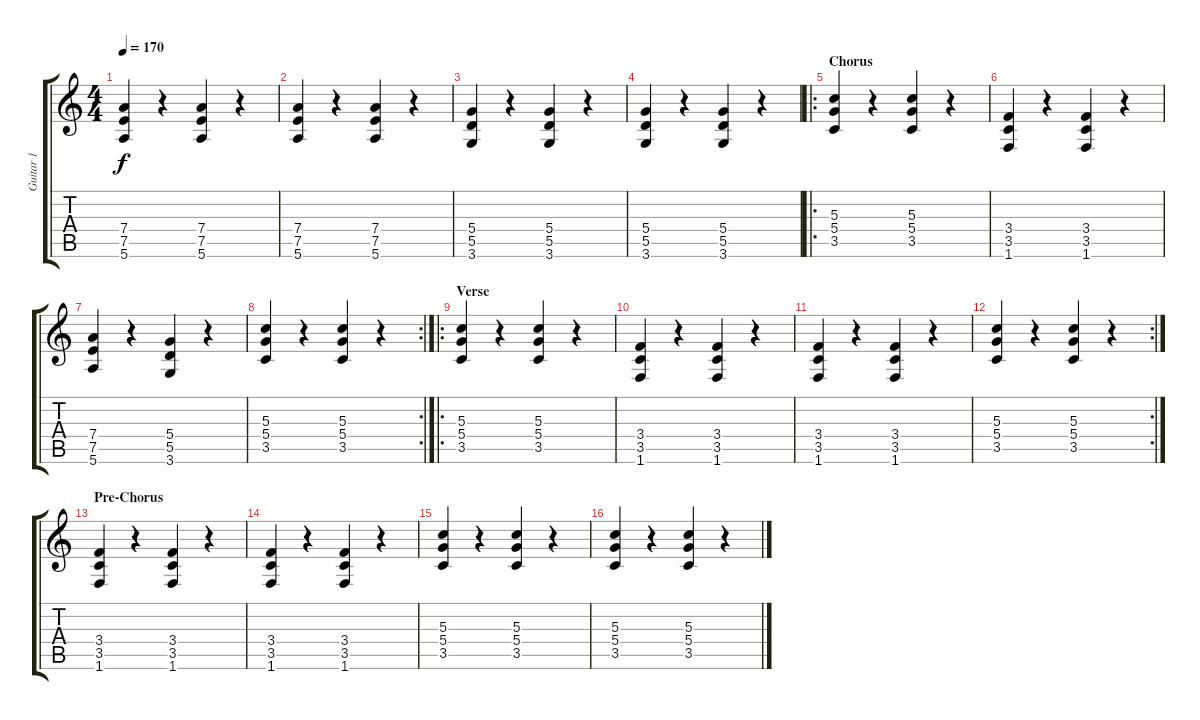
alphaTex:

\track ("Guitar 1" "Guitar 1") {instrument overdrivenguitar}
\staff {score tabs}
\tuning (E4 B3 G3 D3 A2 E2) {hide}
\ts (4 4)
\tempo 170
\clef g2
\ks c
(7.4 7.5 5.6).4{dy f} r.4 (7.4 7.5 5.6).4 r.4 |
(7.4 7.5 5.6).4 r.4 (7.4 7.5 5.6).4 r.4 |
(5.4 5.5 3.6).4 r.4 (5.4 5.5 3.6).4 r.4 |
(5.4 5.5 3.6).4 r.4 (5.4 5.5 3.6).4 r.4 |
\ro
\section ("" "Chorus")
(5.3 5.4 3.5).4 r.4 (5.3 5.4 3.5).4 r.4 |
(3.4 3.5 1.6).4 r.4 (3.4 3.5 1.6).4 r.4 |
(7.4 7.5 5.6).4 r.4 (5.4 5.5 3.6).4 r.4 |
\rc 2
(5.3 5.4 3.5).4 r.4 (5.3 5.4 3.5).4 r.4 |
\ro
\section ("" "Verse")
(5.3 5.4 3.5).4 r.4 (5.3 5.4 3.5).4 r.4 |
(3.4 3.5 1.6).4 r.4 (3.4 3.5 1.6).4 r.4 |
(3.4 3.5 1.6).4 r.4 (3.4 3.5 1.6).4 r.4 |
\rc 2
(5.3 5.4 3.5).4 r.4 (5.3 5.4 3.5).4 r.4 |
\section ("" "Pre-Chorus")
(3.4 3.5 1.6).4 r.4 (3.4 3.5 1.6).4 r.4 |
(3.4 3.5 1.6).4 r.4 (3.4 3.5 1.6).4 r.4 |
(5.3 5.4 3.5).4 r.4 (5.3 5.4 3.5).4 r.4 |
(5.3 5.4 3.5).4 r.4 (5.3 5.4 3.5).4 r.4
